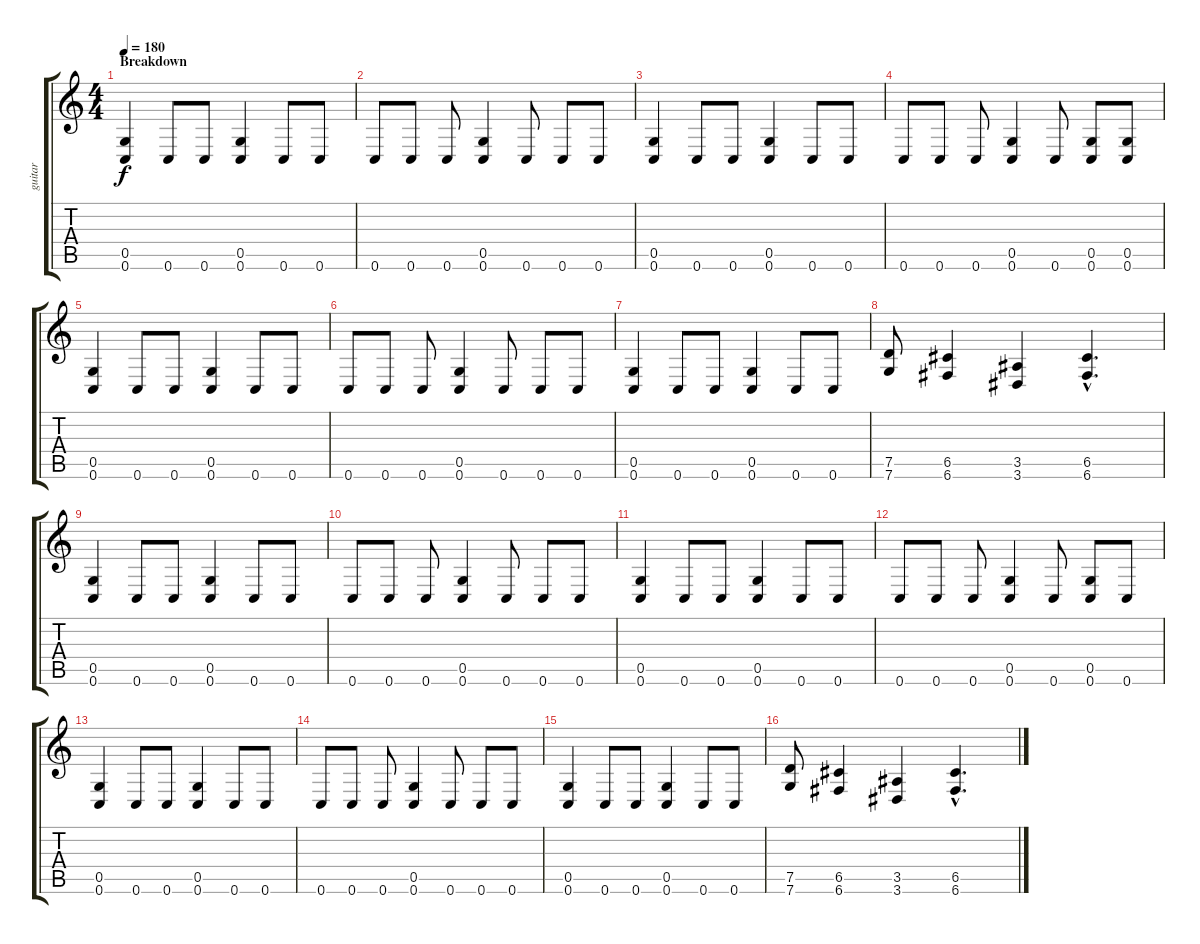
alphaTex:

\track ("guitar" "guitar") {instrument distortionguitar}
\staff {score tabs}
\tuning (D4 A3 F3 C3 G2 C2) {hide}
\ts (4 4)
\section ("" "Breakdown")
\tempo 180
\clef g2
\ks c
(0.5 0.6).4{dy f} 0.6.8 0.6.8 (0.5 0.6).4 0.6.8 0.6.8 |
0.6.8 0.6.8 0.6.8 (0.5 0.6).4 0.6.8 0.6.8 0.6.8 |
(0.5 0.6).4 0.6.8 0.6.8 (0.5 0.6).4 0.6.8 0.6.8 |
0.6.8 0.6.8 0.6.8 (0.5 0.6).4 0.6.8 (0.5 0.6).8 (0.5 0.6).8 |
(0.5 0.6).4 0.6.8 0.6.8 (0.5 0.6).4 0.6.8 0.6.8 |
0.6.8 0.6.8 0.6.8 (0.5 0.6).4 0.6.8 0.6.8 0.6.8 |
(0.5 0.6).4 0.6.8 0.6.8 (0.5 0.6).4 0.6.8 0.6.8 |
(7.5 7.6).8 (6.5 6.6).4 (3.5 3.6).4 (6.5{hac} 6.6{hac}).4{d} |
(0.5 0.6).4 0.6.8 0.6.8 (0.5 0.6).4 0.6.8 0.6.8 |
0.6.8 0.6.8 0.6.8 (0.5 0.6).4 0.6.8 0.6.8 0.6.8 |
(0.5 0.6).4 0.6.8 0.6.8 (0.5 0.6).4 0.6.8 0.6.8 |
0.6.8 0.6.8 0.6.8 (0.5 0.6).4 0.6.8 (0.5 0.6).8 0.6.8 |
(0.5 0.6).4 0.6.8 0.6.8 (0.5 0.6).4 0.6.8 0.6.8 |
0.6.8 0.6.8 0.6.8 (0.5 0.6).4 0.6.8 0.6.8 0.6.8 |
(0.5 0.6).4 0.6.8 0.6.8 (0.5 0.6).4 0.6.8 0.6.8 |
(7.5 7.6).8 (6.5 6.6).4 (3.5 3.6).4 (6.5{hac} 6.6{hac}).4{d}
